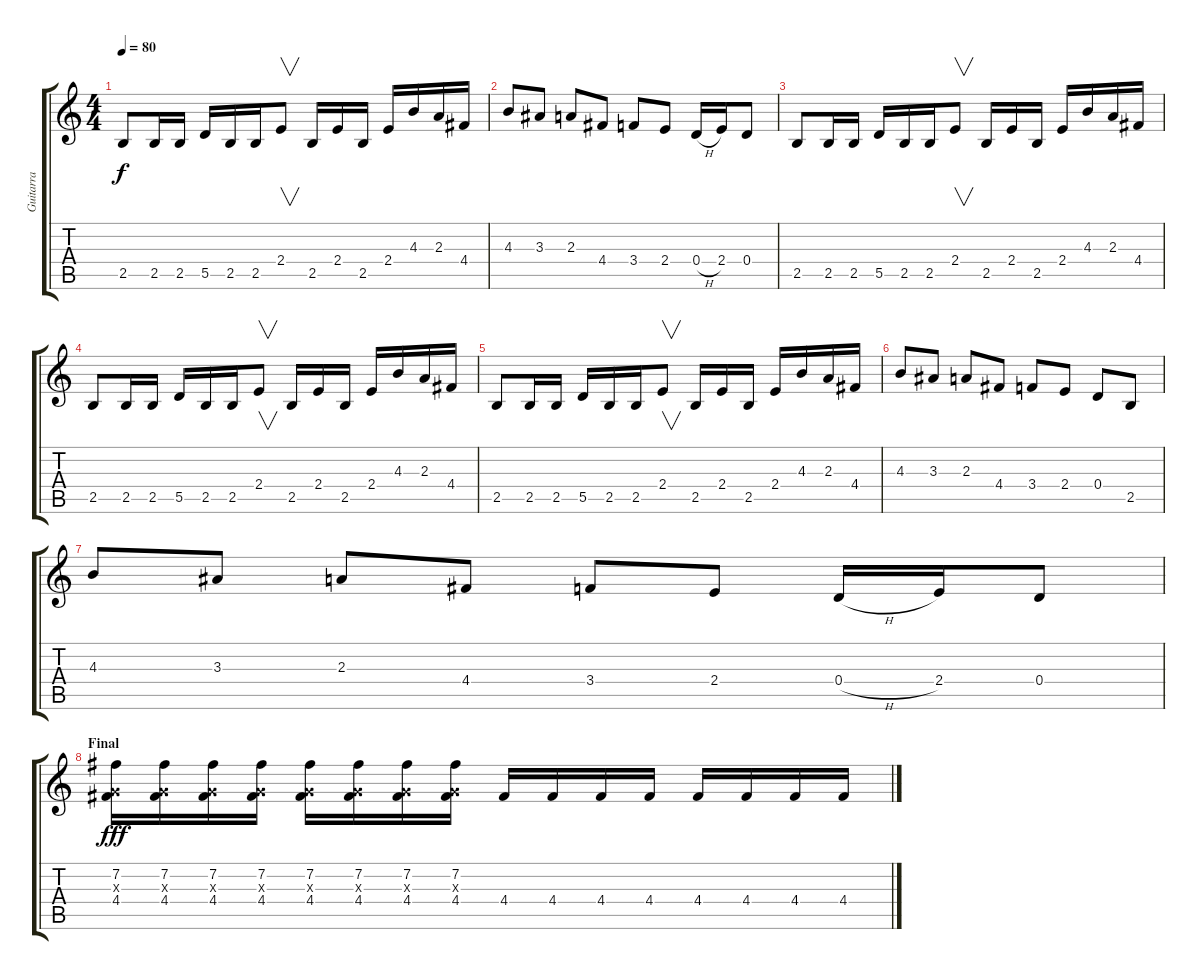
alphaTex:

\track ("Guitarra" "Guitarra") {instrument distortionguitar}
\staff {score tabs}
\tuning (E4 B3 G3 D3 A2 E2) {hide}
\ts (4 4)
\tempo 80
\clef g2
\ks c
2.5.8{dy f} 2.5.16 2.5.16 5.5.16 2.5.16 2.5.16 2.4.8{v} 2.5.16 2.4.16 2.5.16 2.4.16 4.3.16 2.3.16 4.4.16 |
4.3.8 3.3.8 2.3.8 4.4.8 3.4.8 2.4.8 0.4{h}.16 2.4.16 0.4.8 |
2.5.8 2.5.16 2.5.16 5.5.16 2.5.16 2.5.16 2.4.8{v} 2.5.16 2.4.16 2.5.16 2.4.16 4.3.16 2.3.16 4.4.16 |
2.5.8 2.5.16 2.5.16 5.5.16 2.5.16 2.5.16 2.4.8{v} 2.5.16 2.4.16 2.5.16 2.4.16 4.3.16 2.3.16 4.4.16 |
2.5.8 2.5.16 2.5.16 5.5.16 2.5.16 2.5.16 2.4.8{v} 2.5.16 2.4.16 2.5.16 2.4.16 4.3.16 2.3.16 4.4.16 |
4.3.8 3.3.8 2.3.8 4.4.8 3.4.8 2.4.8 0.4.8 2.5.8 |
4.3.8 3.3.8 2.3.8 4.4.8 3.4.8 2.4.8 0.4{h}.16 2.4.16 0.4.8 |
\section ("" "Final")
(7.2 0.3{x} 4.4).16{dy fff} (7.2 0.3{x} 4.4).16 (7.2 0.3{x} 4.4).16 (7.2 0.3{x} 4.4).16 (7.2 0.3{x} 4.4).16 (7.2 0.3{x} 4.4).16 (7.2 0.3{x} 4.4).16 (7.2 0.3{x} 4.4).16 4.4.16 4.4.16 4.4.16 4.4.16 4.4.16 4.4.16 4.4.16 4.4.16
